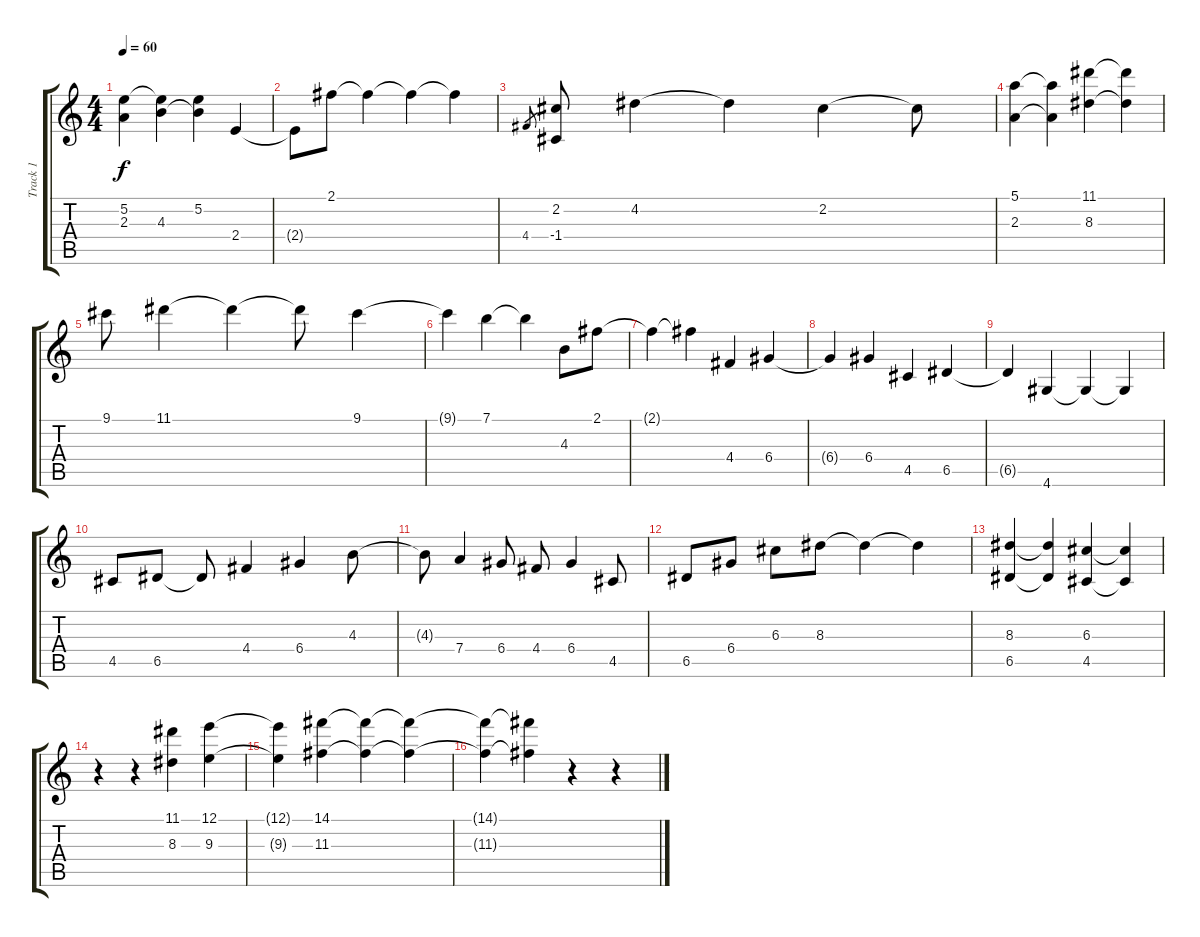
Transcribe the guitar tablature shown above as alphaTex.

\track ("Track 1" "Track 1") {instrument acousticguitarnylon}
\staff {score tabs}
\tuning (E4 B3 G3 D3 A2 E2) {hide}
\ts (4 4)
\tempo 60
\clef g2
\ks c
(5.2 2.3).4{dy f} (5.2{t} 4.3).4 (5.2 4.3{t}).4 2.4.4 |
2.4{t}.8 2.1.8 2.1{t}.4 2.1{t}.4 2.1{t}.4 |
4.4.8{gr} (2.2 -1.4).8 4.2.4 4.2{t}.4 2.2.4 2.2{t}.8 |
(5.1 2.3).4 (5.1{t} 2.3{t}).4 (11.1 8.3).4 (11.1{t} 8.3{t}).4 |
9.1.8 11.1.4 11.1{t}.4 11.1{t}.8 9.1.4 |
9.1{t}.4 7.1.4 7.1{t}.4 4.3.8 2.1.8 |
2.1{t}.4 2.1{t}.4 4.4.4 6.4.4 |
6.4{t}.4 6.4.4 4.5.4 6.5.4 |
6.5{t}.4 4.6.4 4.6{t}.4 4.6{t}.4 |
4.5.8 6.5.8 6.5{t}.8 4.4.4 6.4.4 4.3.8 |
4.3{t}.8 7.4.4 6.4.8 4.4.8 6.4.4 4.5.8 |
6.5.8 6.4.8 6.3.8 8.3.8 8.3{t}.4 8.3{t}.4 |
(8.3 6.5).4 (8.3{t} 6.5{t}).4 (6.3 4.5).4 (6.3{t} 4.5{t}).4 |
r.4 r.4 (11.1 8.3).4 (12.1 9.3).4 |
(12.1{t} 9.3{t}).4 (14.1 11.3).4 (14.1{t} 11.3{t}).4 (14.1{t} 11.3{t}).4 |
(14.1{t} 11.3{t}).4 (14.1{t} 11.3{t}).4 r.4 r.4
